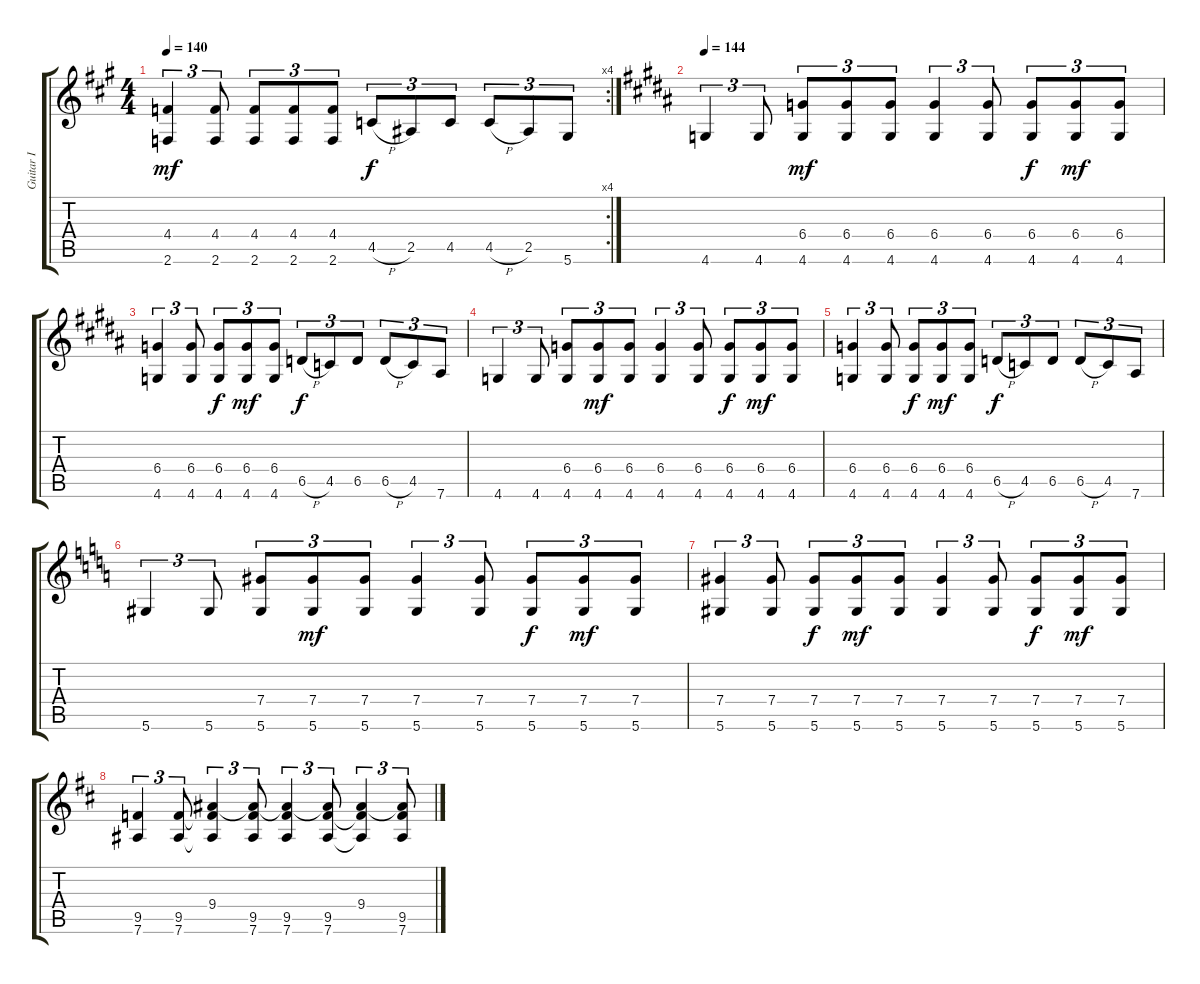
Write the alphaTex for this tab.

\track ("Guitar I" "Guitar I") {instrument distortionguitar}
\staff {score tabs}
\tuning (Eb4 Bb3 Gb3 Db3 Ab2 Eb2) {hide}
\rc 4
\ts (4 4)
\tempo 140
\clef g2
\ks f#minor
(4.4 2.6).4{tu (3 2) dy mf} (4.4 2.6).8{tu (3 2)} (4.4 2.6).8{tu (3 2)} (4.4 2.6).8{tu (3 2)} (4.4 2.6).8{tu (3 2)} 4.5{h}.8{tu (3 2) dy f} 2.5.8{tu (3 2)} 4.5.8{tu (3 2)} 4.5{h}.8{tu (3 2)} 2.5.8{tu (3 2)} 5.6.8{tu (3 2)} |
\tempo 144
\ks g#minor
4.6.4{tu (3 2)} 4.6.8{tu (3 2)} (6.4 4.6).8{tu (3 2) dy mf} (6.4 4.6).8{tu (3 2)} (6.4 4.6).8{tu (3 2)} (6.4 4.6).4{tu (3 2)} (6.4 4.6).8{tu (3 2)} (6.4 4.6).8{tu (3 2) dy f} (6.4 4.6).8{tu (3 2) dy mf} (6.4 4.6).8{tu (3 2)} |
(6.4 4.6).4{tu (3 2)} (6.4 4.6).8{tu (3 2)} (6.4 4.6).8{tu (3 2) dy f} (6.4 4.6).8{tu (3 2) dy mf} (6.4 4.6).8{tu (3 2)} 6.5{h}.8{tu (3 2) dy f} 4.5.8{tu (3 2)} 6.5.8{tu (3 2)} 6.5{h}.8{tu (3 2)} 4.5.8{tu (3 2)} 7.6.8{tu (3 2)} |
4.6.4{tu (3 2)} 4.6.8{tu (3 2)} (6.4 4.6).8{tu (3 2)} (6.4 4.6).8{tu (3 2) dy mf} (6.4 4.6).8{tu (3 2)} (6.4 4.6).4{tu (3 2)} (6.4 4.6).8{tu (3 2)} (6.4 4.6).8{tu (3 2) dy f} (6.4 4.6).8{tu (3 2) dy mf} (6.4 4.6).8{tu (3 2)} |
(6.4 4.6).4{tu (3 2)} (6.4 4.6).8{tu (3 2)} (6.4 4.6).8{tu (3 2) dy f} (6.4 4.6).8{tu (3 2) dy mf} (6.4 4.6).8{tu (3 2)} 6.5{h}.8{tu (3 2) dy f} 4.5.8{tu (3 2)} 6.5.8{tu (3 2)} 6.5{h}.8{tu (3 2)} 4.5.8{tu (3 2)} 7.6.8{tu (3 2)} |
\ks aminor
5.6.4{tu (3 2)} 5.6.8{tu (3 2)} (7.4 5.6).8{tu (3 2)} (7.4 5.6).8{tu (3 2) dy mf} (7.4 5.6).8{tu (3 2)} (7.4 5.6).4{tu (3 2)} (7.4 5.6).8{tu (3 2)} (7.4 5.6).8{tu (3 2) dy f} (7.4 5.6).8{tu (3 2) dy mf} (7.4 5.6).8{tu (3 2)} |
(7.4 5.6).4{tu (3 2)} (7.4 5.6).8{tu (3 2)} (7.4 5.6).8{tu (3 2) dy f} (7.4 5.6).8{tu (3 2) dy mf} (7.4 5.6).8{tu (3 2)} (7.4 5.6).4{tu (3 2)} (7.4 5.6).8{tu (3 2)} (7.4 5.6).8{tu (3 2) dy f} (7.4 5.6).8{tu (3 2) dy mf} (7.4 5.6).8{tu (3 2)} |
\ks bminor
(9.5 7.6).4{tu (3 2)} (9.5 7.6).8{tu (3 2)} (9.4 9.5{t} 7.6{t}).4{tu (3 2)} (9.4{t} 9.5 7.6).8{tu (3 2)} (9.4{t} 9.5 7.6).4{tu (3 2)} (9.4{t} 9.5 7.6).8{tu (3 2)} (9.4 9.5{t} 7.6{t}).4{tu (3 2)} (9.4{t} 9.5 7.6).8{tu (3 2)}
